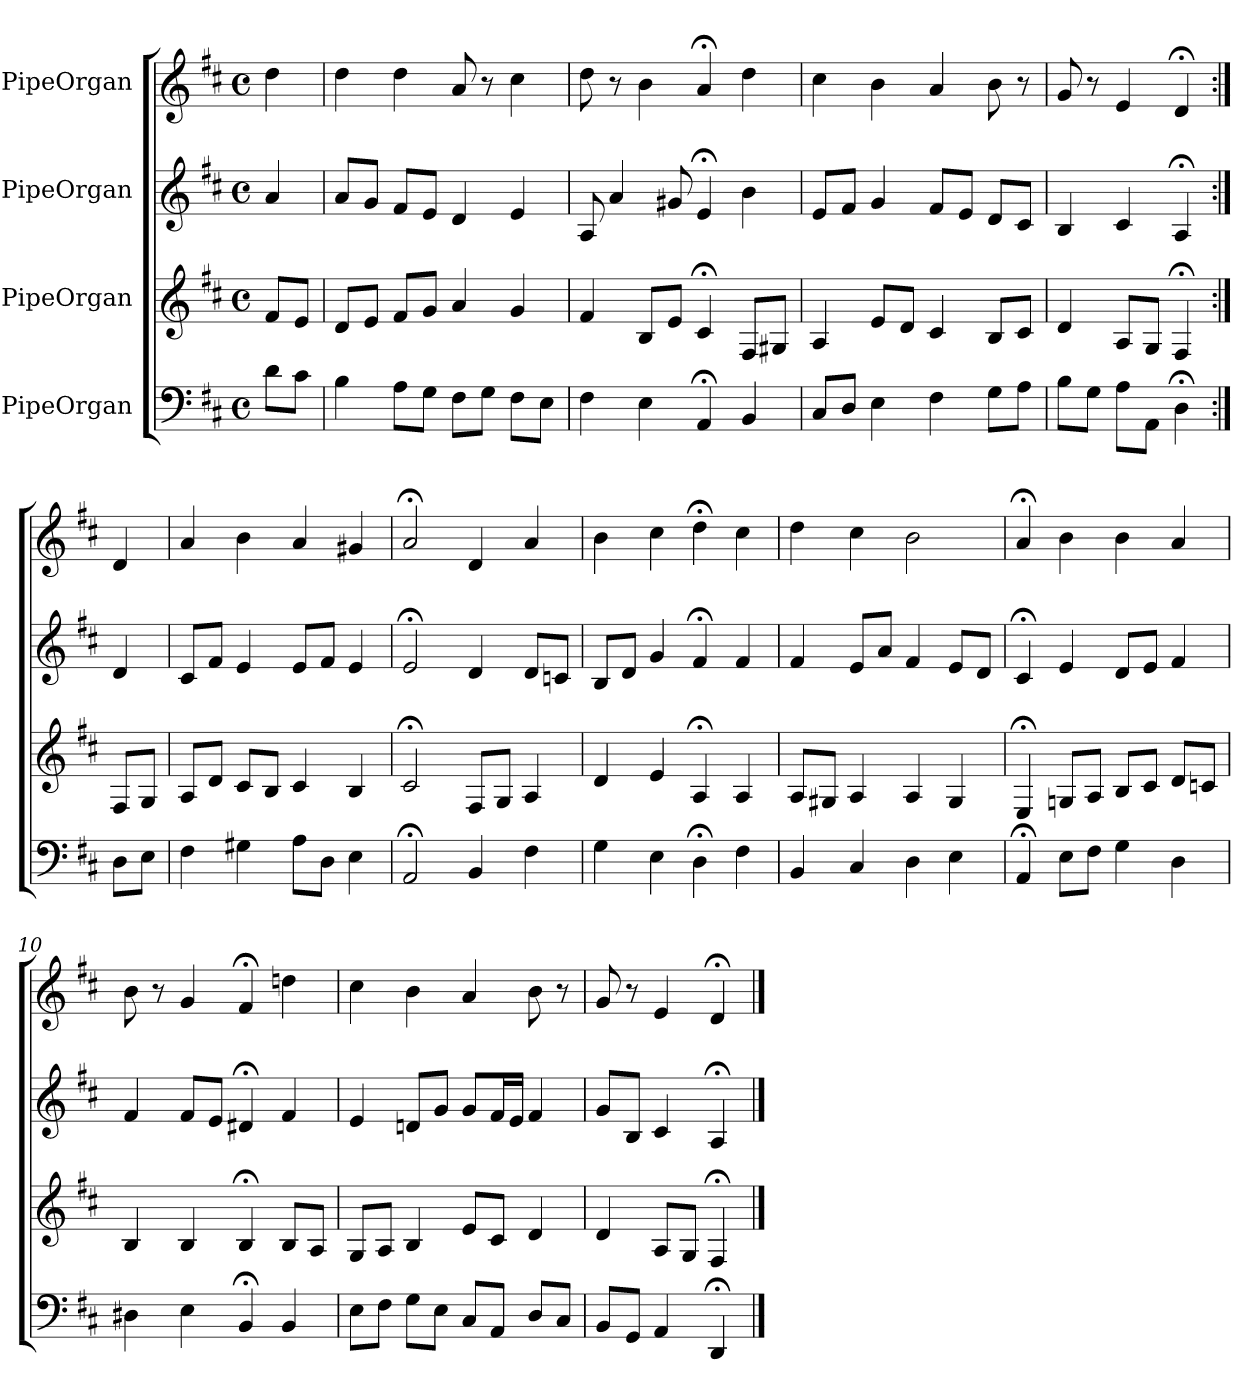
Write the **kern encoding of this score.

**kern	**kern	**kern	**kern
*part4	*part3	*part2	*part1
*staff4	*staff3	*staff2	*staff1
*I"PipeOrgan	*I"PipeOrgan	*I"PipeOrgan	*I"PipeOrgan
*k[f#c#]	*k[f#c#]	*k[f#c#]	*k[f#c#]
*D:	*D:	*D:	*D:
*M4/4	*M4/4	*M4/4	*M4/4
*met(c)	*met(c)	*met(c)	*met(c)
*MM60	*MM60	*MM60	*MM60
=	=	=	=
8dL	8f#L	4a	4dd
8c#J	8eJ	.	.
=1	=1	=1	=1
4B	8dL	8aL	4dd
.	8eJ	8gJ	.
8AL	8f#L	8f#L	4dd
8GJ	8gJ	8eJ	.
8F#L	4a	4d	8a
8GJ	.	.	8r
8F#L	4g	4e	4cc#
8EJ	.	.	.
=2	=2	=2	=2
4F#	4f#	8A	8dd
.	.	4a	8r
4E	8BL	.	4b
.	8eJ	8g#X	.
4AA;<	4c#;<	4e;<	4a;<
4BB	8F#L	4b	4dd
.	8G#XJ	.	.
=3	=3	=3	=3
8C#L	4A	8eL	4cc#
8DJ	.	8f#J	.
4E	8eL	4g	4b
.	8dJ	.	.
4F#	4c#	8f#L	4a
.	.	8eJ	.
8GL	8BL	8dL	8b
8AJ	8c#J	8c#J	8r
=4	=4	=4	=4
8BL	4d	4B	8g
8GJ	.	.	8r
8AL	8AL	4c#	4e
8AAJ	8GJ	.	.
4D;<	4F#;<	4A;<	4d;<
=:|!	=:|!	=:|!	=:|!
8DL	8F#L	4d	4d
8EJ	8GJ	.	.
=5	=5	=5	=5
4F#	8AL	8c#L	4a
.	8dJ	8f#J	.
4G#X	8c#L	4e	4b
.	8BJ	.	.
8AL	4c#	8eL	4a
8DJ	.	8f#J	.
4E	4B	4e	4g#X
=6	=6	=6	=6
2AA;<	2c#;<	2e;<	2a;<
4BB	8F#L	4d	4d
.	8GJ	.	.
4F#	4A	8dL	4a
.	.	8cnJ	.
=7	=7	=7	=7
4G	4d	8BL	4b
.	.	8dJ	.
4E	4e	4g	4cc#
4D;<	4A;<	4f#;<	4dd;<
4F#	4A	4f#	4cc#
=8	=8	=8	=8
4BB	8AL	4f#	4dd
.	8G#XJ	.	.
4C#	4A	8eL	4cc#
.	.	8aJ	.
4D	4A	4f#	2b
4E	4G#	8eL	.
.	.	8dJ	.
=9	=9	=9	=9
4AA;<	4E;<	4c#;<	4a;<
8EL	8GnL	4e	4b
8F#J	8AJ	.	.
4G	8BL	8dL	4b
.	8c#J	8eJ	.
4D	8dL	4f#	4a
.	8cnJ	.	.
=10	=10	=10	=10
4D#X	4B	4f#	8b
.	.	.	8r
4E	4B	8f#L	4g
.	.	8eJ	.
4BB;<	4B;<	4d#X;<	4f#;<
4BB	8BL	4f#	4ddn
.	8AJ	.	.
=11	=11	=11	=11
8EL	8GL	4e	4cc#
8F#J	8AJ	.	.
8GL	4B	8dnL	4b
8EJ	.	8gJ	.
8C#L	8eL	8gL	4a
8AAJ	8c#J	16f#L	.
.	.	16eJJ	.
8DL	4d	4f#	8b
8C#J	.	.	8r
=12	=12	=12	=12
8BBL	4d	8gL	8g
8GGJ	.	8BJ	8r
4AA	8AL	4c#	4e
.	8GJ	.	.
4DD;<	4F#;<	4A;<	4d;<
==	==	==	==
*-	*-	*-	*-
